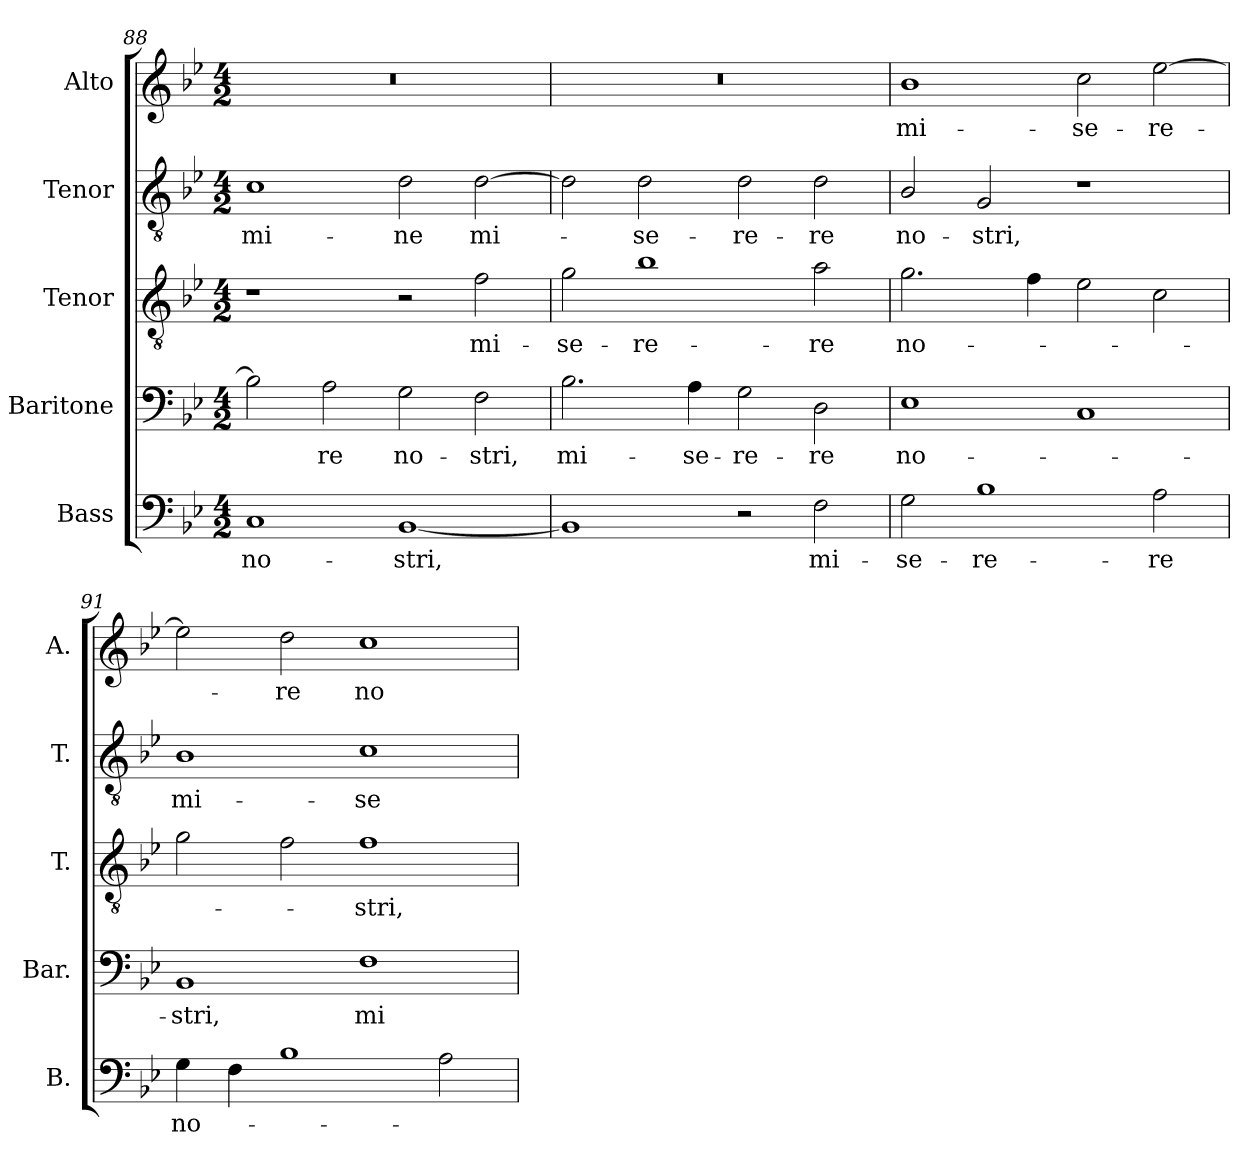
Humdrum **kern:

**kern	**text	**kern	**text	**kern	**text	**kern	**text	**kern	**text
*part5	*part5	*part4	*part4	*part3	*part3	*part2	*part2	*part1	*part1
*staff5	*staff5	*staff4	*staff4	*staff3	*staff3	*staff2	*staff2	*staff1	*staff1
*I"Bass	*	*I"Baritone	*	*I"Tenor	*	*I"Tenor	*	*I"Alto	*
*I'B.	*	*I'Bar.	*	*I'T.	*	*I'T.	*	*I'A.	*
*clefF4	*	*clefF4	*	*clefGv2	*	*clefGv2	*	*clefG2	*
*	*	*	*	*ITrd7c12	*	*ITrd7c12	*	*	*
*k[b-e-]	*	*k[b-e-]	*	*k[b-e-]	*	*k[b-e-]	*	*k[b-e-]	*
*B-:	*	*B-:	*	*B-:	*	*B-:	*	*B-:	*
*M4/2	*	*M4/2	*	*M4/2	*	*M4/2	*	*M4/2	*
=88	=88	=88	=88	=88	=88	=88	=88	=88	=88
!	!LO:LY:b:color=#000000	!	!	!	!	!	!	!	!
!	!	!	!	!	!	!	!LO:LY:b:color=#000000	!LO:N:vis=1	!
1Ci	no-	2B-i\]	.	1r	.	1Ci	-mi-	0r	.
!	!	!	!LO:LY:b:color=#000000	!	!	!	!	!	!
.	.	2Ai\	-re	.	.	.	.	.	.
!	!LO:LY:b:color=#000000	!	!	!	!	!	!	!	!
!	!	!	!LO:LY:b:color=#000000	!	!	!	!	!	!
!	!	!	!	!	!	!	!LO:LY:b:color=#000000	!	!
[1BB-i	-stri,	2Gi\	no-	2r	.	2Di\	-ne	.	.
!	!	!	!LO:LY:b:color=#000000	!	!	!	!	!	!
!	!	!	!	!	!LO:LY:b:color=#000000	!	!	!	!
!	!	!	!	!	!	!	!LO:LY:b:color=#000000	!	!
.	.	2Fi\	-stri,	2Fi\	mi-	[2Di\	mi-	.	.
!!LO:PB:g=z
=89	=89	=89	=89	=89	=89	=89	=89	=89	=89
!	!	!	!LO:LY:b:color=#000000	!	!	!	!	!	!
!	!	!	!	!	!LO:LY:b:color=#000000	!	!	!LO:N:vis=1	!
1BB-i]	.	2.B-i\	mi-	2Gi\	-se-	2Di\]	.	0r	.
!	!	!	!	!	!LO:LY:b:color=#000000	!	!	!	!
!	!	!	!	!	!	!	!LO:LY:b:color=#000000	!	!
.	.	.	.	1B-i	-re-	2Di\	-se-	.	.
!	!	!	!LO:LY:b:color=#000000	!	!	!	!	!	!
.	.	4Ai\	-se-	.	.	.	.	.	.
!	!	!	!LO:LY:b:color=#000000	!	!	!	!	!	!
!	!	!	!	!	!	!	!LO:LY:b:color=#000000	!	!
2r	.	2Gi\	-re-	.	.	2Di\	-re-	.	.
!	!LO:LY:b:color=#000000	!	!	!	!	!	!	!	!
!	!	!	!LO:LY:b:color=#000000	!	!	!	!	!	!
!	!	!	!	!	!LO:LY:b:color=#000000	!	!	!	!
!	!	!	!	!	!	!	!LO:LY:b:color=#000000	!	!
2Fi\	mi-	2Di\	-re	2Ai\	-re	2Di\	-re	.	.
=90	=90	=90	=90	=90	=90	=90	=90	=90	=90
!	!LO:LY:b:color=#000000	!	!	!	!	!	!	!	!
!	!	!	!LO:LY:b:color=#000000	!	!	!	!	!	!
!	!	!	!	!	!LO:LY:b:color=#000000	!	!	!	!
!	!	!	!	!	!	!	!LO:LY:b:color=#000000	!	!
!	!	!	!	!	!	!	!	!	!LO:LY:b:color=#000000
2Gi\	-se-	1E-i	no-	2.Gi\	no-	2BB-i/	no-	1b-i	mi-
!	!LO:LY:b:color=#000000	!	!	!	!	!	!	!	!
!	!	!	!	!	!	!	!LO:LY:b:color=#000000	!	!
1B-i	-re-	.	.	.	.	2GGi/	-stri,	.	.
.	.	.	.	4Fi\	.	.	.	.	.
!	!	!	!	!	!	!	!	!	!LO:LY:b:color=#000000
.	.	1Ci	.	2E-i\	.	1r	.	2cci\	-se-
!	!LO:LY:b:color=#000000	!	!	!	!	!	!	!	!
!	!	!	!	!	!	!	!	!	!LO:LY:b:color=#000000
2Ai\	-re	.	.	2Ci\	.	.	.	[2ee-i\	-re-
=91	=91	=91	=91	=91	=91	=91	=91	=91	=91
!	!LO:LY:b:color=#000000	!	!	!	!	!	!	!	!
!	!	!	!LO:LY:b:color=#000000	!	!	!	!	!	!
!	!	!	!	!	!	!	!LO:LY:b:color=#000000	!	!
4Gi\	no-	1BB-i	-stri,	2Gi\	.	1BB-i	mi-	2ee-i\]	.
4Fi\	.	.	.	.	.	.	.	.	.
!	!	!	!	!	!	!	!	!	!LO:LY:b:color=#000000
1B-i	.	.	.	2Fi\	.	.	.	2ddi\	-re
!	!	!	!LO:LY:b:color=#000000	!	!	!	!	!	!
!	!	!	!	!	!LO:LY:b:color=#000000	!	!	!	!
!	!	!	!	!	!	!	!LO:LY:b:color=#000000	!	!
!	!	!	!	!	!	!	!	!	!LO:LY:b:color=#000000
.	.	1Fi	mi-	1Fi	-stri,	1Ci	-se-	1cci	no-
2Ai\	.	.	.	.	.	.	.	.	.
=	=	=	=	=	=	=	=	=	=
*-	*-	*-	*-	*-	*-	*-	*-	*-	*-
